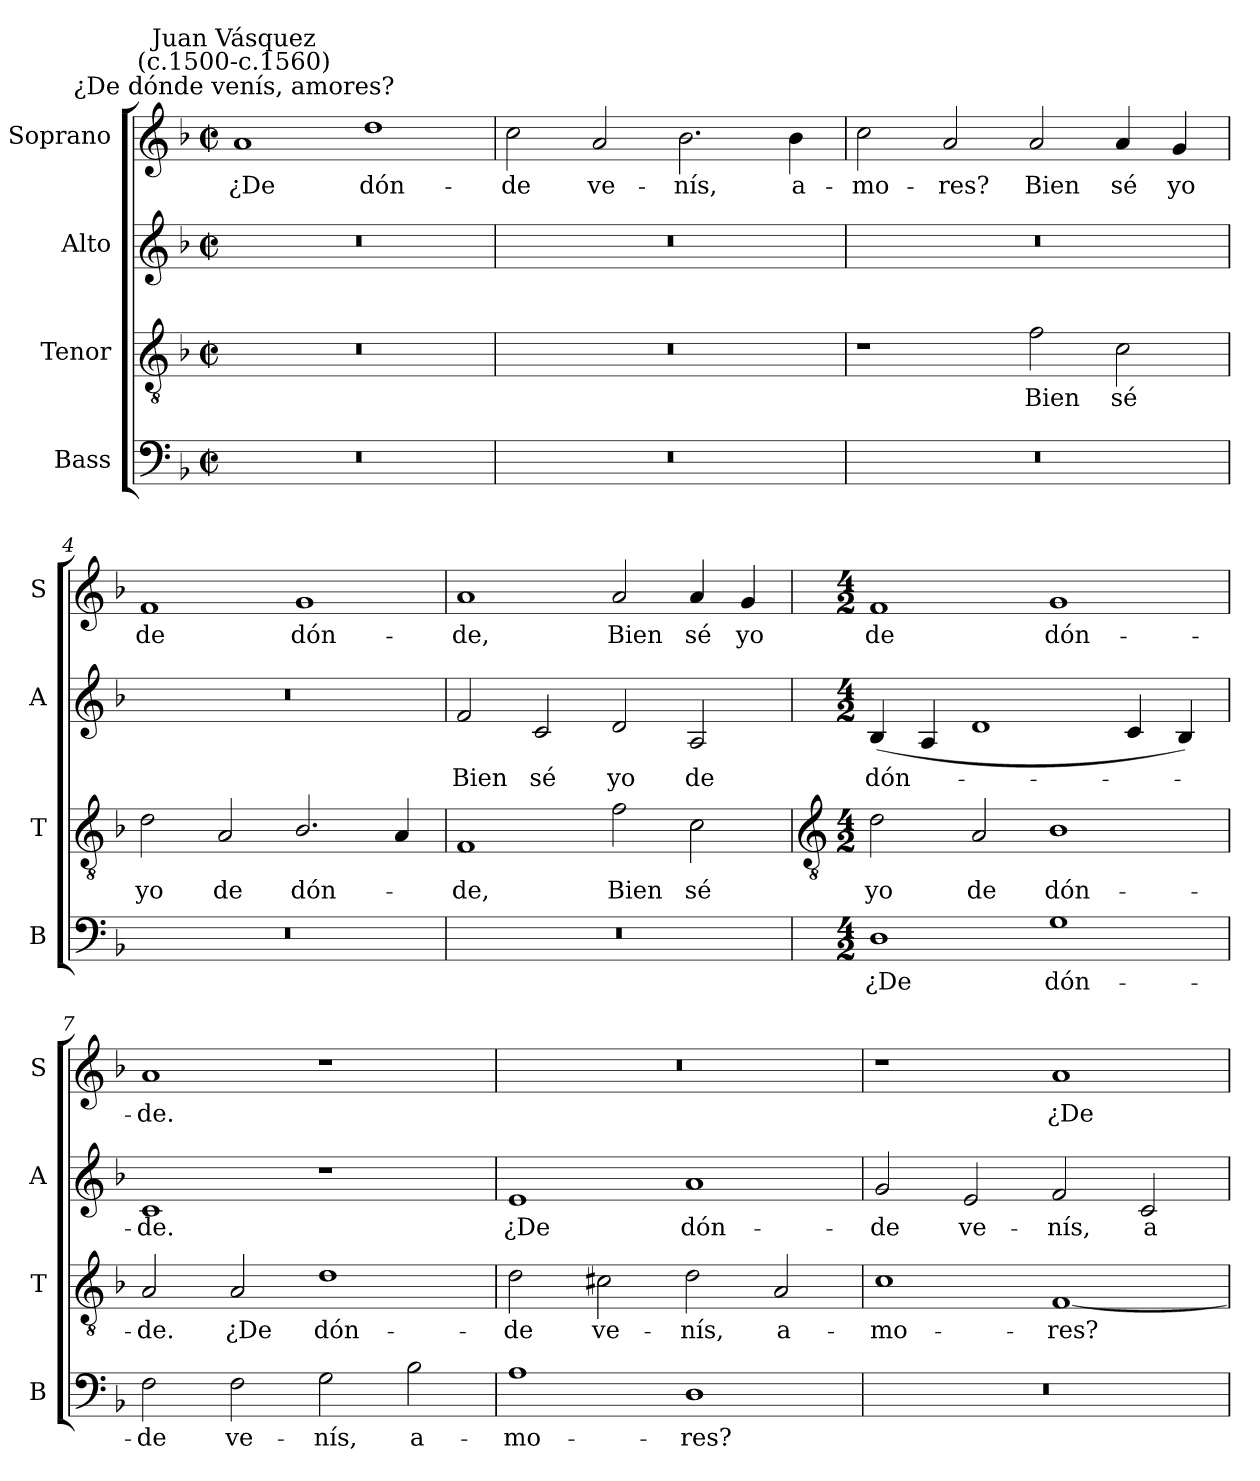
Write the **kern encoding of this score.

**kern	**text	**kern	**text	**kern	**text	**kern	**text
*part4	*part4	*part3	*part3	*part2	*part2	*part1	*part1
*staff4	*staff4	*staff3	*staff3	*staff2	*staff2	*staff1	*staff1
*I"Bass	*	*I"Tenor	*	*I"Alto	*	*I"Soprano	*
*I'B	*	*I'T	*	*I'A	*	*I'S	*
*clefF4	*	*clefGv2	*	*clefG2	*	*clefG2	*
*k[b-]	*	*k[b-]	*	*k[b-]	*	*k[b-]	*
*F:	*	*F:	*	*F:	*	*F:	*
*M4/2	*	*M4/2	*	*M4/2	*	*M4/2	*
*met(c|)	*	*met(c|)	*	*met(c|)	*	*met(c|)	*
=1	=1	=1	=1	=1	=1	=1	=1
!	!	!	!	!	!	!LO:TX:a:cj:t=¿De dónde venís, amores?	!
!	!	!	!	!	!	!LO:TX:a:cj:t=Juan Vásquez\n(c.1500-c.1560)	!
!	!	!	!	!	!	!	!LO:LY:b
0r	.	0r	.	0r	.	1a	¿De
!	!	!	!	!	!	!	!LO:LY:b
.	.	.	.	.	.	1dd	dón-
=2	=2	=2	=2	=2	=2	=2	=2
!	!	!	!	!	!	!	!LO:LY:b
0r	.	0r	.	0r	.	2cc	-de
!	!	!	!	!	!	!	!LO:LY:b
.	.	.	.	.	.	2a	ve-
!	!	!	!	!	!	!	!LO:LY:b
.	.	.	.	.	.	2.b-	-nís,
!	!	!	!	!	!	!	!LO:LY:b
.	.	.	.	.	.	4b-	a-
=3	=3	=3	=3	=3	=3	=3	=3
!	!	!	!	!	!	!	!LO:LY:b
0r	.	1r	.	0r	.	2cc	-mo-
!	!	!	!	!	!	!	!LO:LY:b
.	.	.	.	.	.	2a	-res?
!	!	!	!LO:LY:b	!	!	!	!LO:LY:b
.	.	2f	Bien	.	.	2a	Bien
!	!	!	!LO:LY:b	!	!	!	!LO:LY:b
.	.	2c	sé	.	.	4a	sé
!	!	!	!	!	!	!	!LO:LY:b
.	.	.	.	.	.	4g	yo
=4	=4	=4	=4	=4	=4	=4	=4
!	!	!	!LO:LY:b	!	!	!	!LO:LY:b
0r	.	2d	yo	0r	.	1f	de
!	!	!	!LO:LY:b	!	!	!	!
.	.	2A	de	.	.	.	.
!	!	!	!LO:LY:b	!	!	!	!LO:LY:b
.	.	2.B-/	dón-	.	.	1g	dón-
.	.	4A	.	.	.	.	.
=5	=5	=5	=5	=5	=5	=5	=5
!	!	!	!LO:LY:b	!	!LO:LY:b	!	!LO:LY:b
0r	.	1F	de,	2f	Bien	1a	-de,
!	!	!	!	!	!LO:LY:b	!	!
.	.	.	.	2c	sé	.	.
!	!	!	!LO:LY:b	!	!LO:LY:b	!	!LO:LY:b
.	.	2f	Bien	2d	yo	2a	Bien
!	!	!	!LO:LY:b	!	!LO:LY:b	!	!LO:LY:b
.	.	2c	sé	2A	de	4a	sé
!	!	!	!	!	!	!	!LO:LY:b
.	.	.	.	.	.	4g	yo
!!LO:LB:g=z
=6	=6	=6	=6	=6	=6	=6	=6
*	*	*clefGv2	*	*	*	*	*
*M4/2	*	*M4/2	*	*M4/2	*	*M4/2	*
!	!LO:LY:b	!	!LO:LY:b	!	!LO:LY:b	!	!LO:LY:b
1D	¿De	2d	yo	(<4B-/	dón-	1f	de
.	.	.	.	4A	.	.	.
!	!	!	!LO:LY:b	!	!	!	!
.	.	2A	de	1d	.	.	.
!	!LO:LY:b	!	!LO:LY:b	!	!	!	!LO:LY:b
1G	dón-	1B-	dón-	.	.	1g	dón-
.	.	.	.	4c	.	.	.
.	.	.	.	4B-)	.	.	.
=7	=7	=7	=7	=7	=7	=7	=7
!	!LO:LY:b	!	!LO:LY:b	!	!LO:LY:b	!	!LO:LY:b
2F	-de	2A	-de.	1c	de.	1a	-de.
!	!LO:LY:b	!	!LO:LY:b	!	!	!	!
2F	ve-	2A	¿De	.	.	.	.
!	!LO:LY:b	!	!LO:LY:b	!	!	!	!
2G	-nís,	1d	dón-	1r	.	1r	.
!	!LO:LY:b	!	!	!	!	!	!
2B-	a-	.	.	.	.	.	.
=8	=8	=8	=8	=8	=8	=8	=8
!	!LO:LY:b	!	!LO:LY:b	!	!LO:LY:b	!	!
1A	-mo-	2d	-de	1e	¿De	0r	.
!	!	!	!LO:LY:b	!	!	!	!
.	.	2c#X	ve-	.	.	.	.
!	!LO:LY:b	!	!LO:LY:b	!	!LO:LY:b	!	!
1D	-res?	2d	-nís,	1a	dón-	.	.
!	!	!	!LO:LY:b	!	!	!	!
.	.	2A	a-	.	.	.	.
=9	=9	=9	=9	=9	=9	=9	=9
!	!	!	!LO:LY:b	!	!LO:LY:b	!	!
0r	.	1c	-mo-	2g	-de	1r	.
!	!	!	!	!	!LO:LY:b	!	!
.	.	.	.	2e	ve-	.	.
!	!	!	!LO:LY:b	!	!LO:LY:b	!	!LO:LY:b
.	.	[1F	-res?	2f	-nís,	1a	¿De
!	!	!	!	!	!LO:LY:b	!	!
.	.	.	.	2c	a-	.	.
=	=	=	=	=	=	=	=
*-	*-	*-	*-	*-	*-	*-	*-
